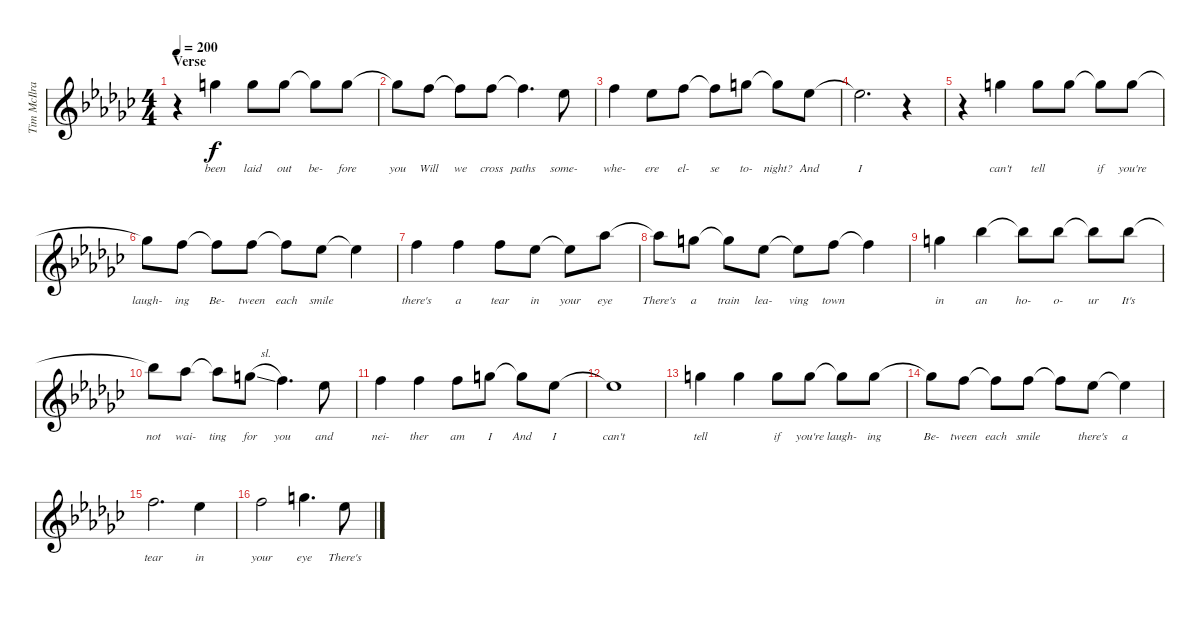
\track ("Tim McIlrath - Vocals" "Tim McIlra") {instrument distortionguitar}
\staff {score}
\tuning (Eb4 Bb3 Gb3 Db3 Ab2 Eb2) {hide}
\ts (4 4)
\section ("" "Verse")
\tempo 200
\clef g2
\ks ebminor
r.4{dy f} 4.1.4{lyrics (0 "been") lyrics (1 "") lyrics (2 "") lyrics (3 "") lyrics (4 "")} 4.1.8{lyrics (0 "laid") lyrics (1 "") lyrics (2 "") lyrics (3 "") lyrics (4 "")} 4.1.8{lyrics (0 "out") lyrics (1 "") lyrics (2 "") lyrics (3 "") lyrics (4 "")} 4.1{t}.8{lyrics (0 "be-") lyrics (1 "") lyrics (2 "") lyrics (3 "") lyrics (4 "")} 4.1.8{lyrics (0 "fore") lyrics (1 "") lyrics (2 "") lyrics (3 "") lyrics (4 "")} |
4.1{t}.8{lyrics (0 "you") lyrics (1 "") lyrics (2 "") lyrics (3 "") lyrics (4 "")} 2.1.8{lyrics (0 "Will") lyrics (1 "") lyrics (2 "") lyrics (3 "") lyrics (4 "")} 2.1{t}.8{lyrics (0 "we") lyrics (1 "") lyrics (2 "") lyrics (3 "") lyrics (4 "")} 2.1.8{lyrics (0 "cross") lyrics (1 "") lyrics (2 "") lyrics (3 "") lyrics (4 "")} 2.1{t}.4{d lyrics (0 "paths") lyrics (1 "") lyrics (2 "") lyrics (3 "") lyrics (4 "")} 0.1.8{lyrics (0 "some-") lyrics (1 "") lyrics (2 "") lyrics (3 "") lyrics (4 "")} |
2.1.4{lyrics (0 "whe-") lyrics (1 "") lyrics (2 "") lyrics (3 "") lyrics (4 "")} 0.1.8{lyrics (0 "ere") lyrics (1 "") lyrics (2 "") lyrics (3 "") lyrics (4 "")} 2.1.8{lyrics (0 "el-") lyrics (1 "") lyrics (2 "") lyrics (3 "") lyrics (4 "")} 2.1{t}.8{lyrics (0 "se") lyrics (1 "") lyrics (2 "") lyrics (3 "") lyrics (4 "")} 4.1.8{lyrics (0 "to-") lyrics (1 "") lyrics (2 "") lyrics (3 "") lyrics (4 "")} 4.1{t}.8{lyrics (0 "night?") lyrics (1 "") lyrics (2 "") lyrics (3 "") lyrics (4 "")} 0.1.8{lyrics (0 "And") lyrics (1 "") lyrics (2 "") lyrics (3 "") lyrics (4 "")} |
0.1{t}.2{d lyrics (0 "I") lyrics (1 "") lyrics (2 "") lyrics (3 "") lyrics (4 "")} r.4 |
r.4 4.1.4{lyrics (0 "can't") lyrics (1 "") lyrics (2 "") lyrics (3 "") lyrics (4 "")} 4.1.8{lyrics (0 "tell") lyrics (1 "") lyrics (2 "") lyrics (3 "") lyrics (4 "")} 4.1.8{lyrics (0 "") lyrics (1 "") lyrics (2 "") lyrics (3 "") lyrics (4 "")} 4.1{t}.8{lyrics (0 "if") lyrics (1 "") lyrics (2 "") lyrics (3 "") lyrics (4 "")} 4.1.8{lyrics (0 "you're") lyrics (1 "") lyrics (2 "") lyrics (3 "") lyrics (4 "")} |
4.1{t}.8{lyrics (0 "laugh-") lyrics (1 "") lyrics (2 "") lyrics (3 "") lyrics (4 "")} 2.1.8{lyrics (0 "ing") lyrics (1 "") lyrics (2 "") lyrics (3 "") lyrics (4 "")} 2.1{t}.8{lyrics (0 "Be-") lyrics (1 "") lyrics (2 "") lyrics (3 "") lyrics (4 "")} 2.1.8{lyrics (0 "tween") lyrics (1 "") lyrics (2 "") lyrics (3 "") lyrics (4 "")} 2.1{t}.8{lyrics (0 "each") lyrics (1 "") lyrics (2 "") lyrics (3 "") lyrics (4 "")} 0.1.8{lyrics (0 "smile") lyrics (1 "") lyrics (2 "") lyrics (3 "") lyrics (4 "")} 0.1{t}.4{lyrics (0 "") lyrics (1 "") lyrics (2 "") lyrics (3 "") lyrics (4 "")} |
2.1.4{lyrics (0 "there's") lyrics (1 "") lyrics (2 "") lyrics (3 "") lyrics (4 "")} 2.1.4{lyrics (0 "a") lyrics (1 "") lyrics (2 "") lyrics (3 "") lyrics (4 "")} 2.1.8{lyrics (0 "tear") lyrics (1 "") lyrics (2 "") lyrics (3 "") lyrics (4 "")} 0.1.8{lyrics (0 "in") lyrics (1 "") lyrics (2 "") lyrics (3 "") lyrics (4 "")} 0.1{t}.8{lyrics (0 "your") lyrics (1 "") lyrics (2 "") lyrics (3 "") lyrics (4 "")} 5.1.8{lyrics (0 "eye") lyrics (1 "") lyrics (2 "") lyrics (3 "") lyrics (4 "")} |
5.1{t}.8{lyrics (0 "There's") lyrics (1 "") lyrics (2 "") lyrics (3 "") lyrics (4 "")} 4.1.8{lyrics (0 "a") lyrics (1 "") lyrics (2 "") lyrics (3 "") lyrics (4 "")} 4.1{t}.8{lyrics (0 "train") lyrics (1 "") lyrics (2 "") lyrics (3 "") lyrics (4 "")} 0.1.8{lyrics (0 "lea-") lyrics (1 "") lyrics (2 "") lyrics (3 "") lyrics (4 "")} 0.1{t}.8{lyrics (0 "ving") lyrics (1 "") lyrics (2 "") lyrics (3 "") lyrics (4 "")} 2.1.8{lyrics (0 "town") lyrics (1 "") lyrics (2 "") lyrics (3 "") lyrics (4 "")} 2.1{t}.4{lyrics (0 "") lyrics (1 "") lyrics (2 "") lyrics (3 "") lyrics (4 "")} |
4.1.4{lyrics (0 "in") lyrics (1 "") lyrics (2 "") lyrics (3 "") lyrics (4 "")} 7.1.4{lyrics (0 "an") lyrics (1 "") lyrics (2 "") lyrics (3 "") lyrics (4 "")} 7.1{t}.8{lyrics (0 "ho-") lyrics (1 "") lyrics (2 "") lyrics (3 "") lyrics (4 "")} 7.1.8{lyrics (0 "o-") lyrics (1 "") lyrics (2 "") lyrics (3 "") lyrics (4 "")} 7.1{t}.8{lyrics (0 "ur") lyrics (1 "") lyrics (2 "") lyrics (3 "") lyrics (4 "")} 7.1.8{lyrics (0 "It's") lyrics (1 "") lyrics (2 "") lyrics (3 "") lyrics (4 "")} |
7.1{t}.8{lyrics (0 "not") lyrics (1 "") lyrics (2 "") lyrics (3 "") lyrics (4 "")} 5.1.8{lyrics (0 "wai-") lyrics (1 "") lyrics (2 "") lyrics (3 "") lyrics (4 "")} 5.1{t}.8{lyrics (0 "ting") lyrics (1 "") lyrics (2 "") lyrics (3 "") lyrics (4 "")} 4.1{sl}.8{lyrics (0 "for") lyrics (1 "") lyrics (2 "") lyrics (3 "") lyrics (4 "")} 2.1.4{d lyrics (0 "you") lyrics (1 "") lyrics (2 "") lyrics (3 "") lyrics (4 "")} 0.1.8{lyrics (0 "and") lyrics (1 "") lyrics (2 "") lyrics (3 "") lyrics (4 "")} |
2.1.4{lyrics (0 "nei-") lyrics (1 "") lyrics (2 "") lyrics (3 "") lyrics (4 "")} 2.1.4{lyrics (0 "ther") lyrics (1 "") lyrics (2 "") lyrics (3 "") lyrics (4 "")} 2.1.8{lyrics (0 "am") lyrics (1 "") lyrics (2 "") lyrics (3 "") lyrics (4 "")} 4.1.8{lyrics (0 "I") lyrics (1 "") lyrics (2 "") lyrics (3 "") lyrics (4 "")} 4.1{t}.8{lyrics (0 "And") lyrics (1 "") lyrics (2 "") lyrics (3 "") lyrics (4 "")} 0.1.8{lyrics (0 "I") lyrics (1 "") lyrics (2 "") lyrics (3 "") lyrics (4 "")} |
0.1{t}.1{lyrics (0 "can't") lyrics (1 "") lyrics (2 "") lyrics (3 "") lyrics (4 "")} |
4.1.4{lyrics (0 "tell") lyrics (1 "") lyrics (2 "") lyrics (3 "") lyrics (4 "")} 4.1.4{lyrics (0 "") lyrics (1 "") lyrics (2 "") lyrics (3 "") lyrics (4 "")} 4.1.8{lyrics (0 "if") lyrics (1 "") lyrics (2 "") lyrics (3 "") lyrics (4 "")} 4.1.8{lyrics (0 "you're") lyrics (1 "") lyrics (2 "") lyrics (3 "") lyrics (4 "")} 4.1{t}.8{lyrics (0 "laugh-") lyrics (1 "") lyrics (2 "") lyrics (3 "") lyrics (4 "")} 4.1.8{lyrics (0 "ing") lyrics (1 "") lyrics (2 "") lyrics (3 "") lyrics (4 "")} |
4.1{t}.8{lyrics (0 "Be-") lyrics (1 "") lyrics (2 "") lyrics (3 "") lyrics (4 "")} 2.1.8{lyrics (0 "tween") lyrics (1 "") lyrics (2 "") lyrics (3 "") lyrics (4 "")} 2.1{t}.8{lyrics (0 "each") lyrics (1 "") lyrics (2 "") lyrics (3 "") lyrics (4 "")} 2.1.8{lyrics (0 "smile") lyrics (1 "") lyrics (2 "") lyrics (3 "") lyrics (4 "")} 2.1{t}.8{lyrics (0 "") lyrics (1 "") lyrics (2 "") lyrics (3 "") lyrics (4 "")} 0.1.8{lyrics (0 "there's") lyrics (1 "") lyrics (2 "") lyrics (3 "") lyrics (4 "")} 0.1{t}.4{lyrics (0 "a") lyrics (1 "") lyrics (2 "") lyrics (3 "") lyrics (4 "")} |
2.1.2{d lyrics (0 "tear") lyrics (1 "") lyrics (2 "") lyrics (3 "") lyrics (4 "")} 0.1.4{lyrics (0 "in") lyrics (1 "") lyrics (2 "") lyrics (3 "") lyrics (4 "")} |
2.1.2{lyrics (0 "your") lyrics (1 "") lyrics (2 "") lyrics (3 "") lyrics (4 "")} 4.1.4{d lyrics (0 "eye") lyrics (1 "") lyrics (2 "") lyrics (3 "") lyrics (4 "")} 0.1.8{lyrics (0 "There's") lyrics (1 "") lyrics (2 "") lyrics (3 "") lyrics (4 "")}
